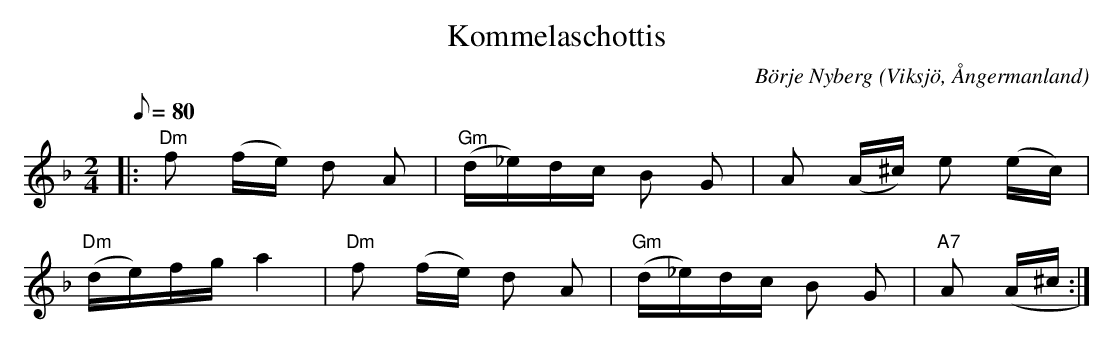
X:1
T:Kommelaschottis
C:Börje Nyberg
O:Viksjö, Ångermanland
M:2/4
L:1/8
Q:80
K:Dm
|: "Dm"f (f/2e/2) d A | "Gm"(d/2_e/2)d/2c/2 B G | A (A/2^c/2) e (e/2c/2) |
 "Dm"(d/2e/2)f/2g/2 a2 | "Dm"f (f/2e/2) d A | "Gm" (d/2_e/2)d/2c/2 B G | "A7"A (A/2^c/2:|
